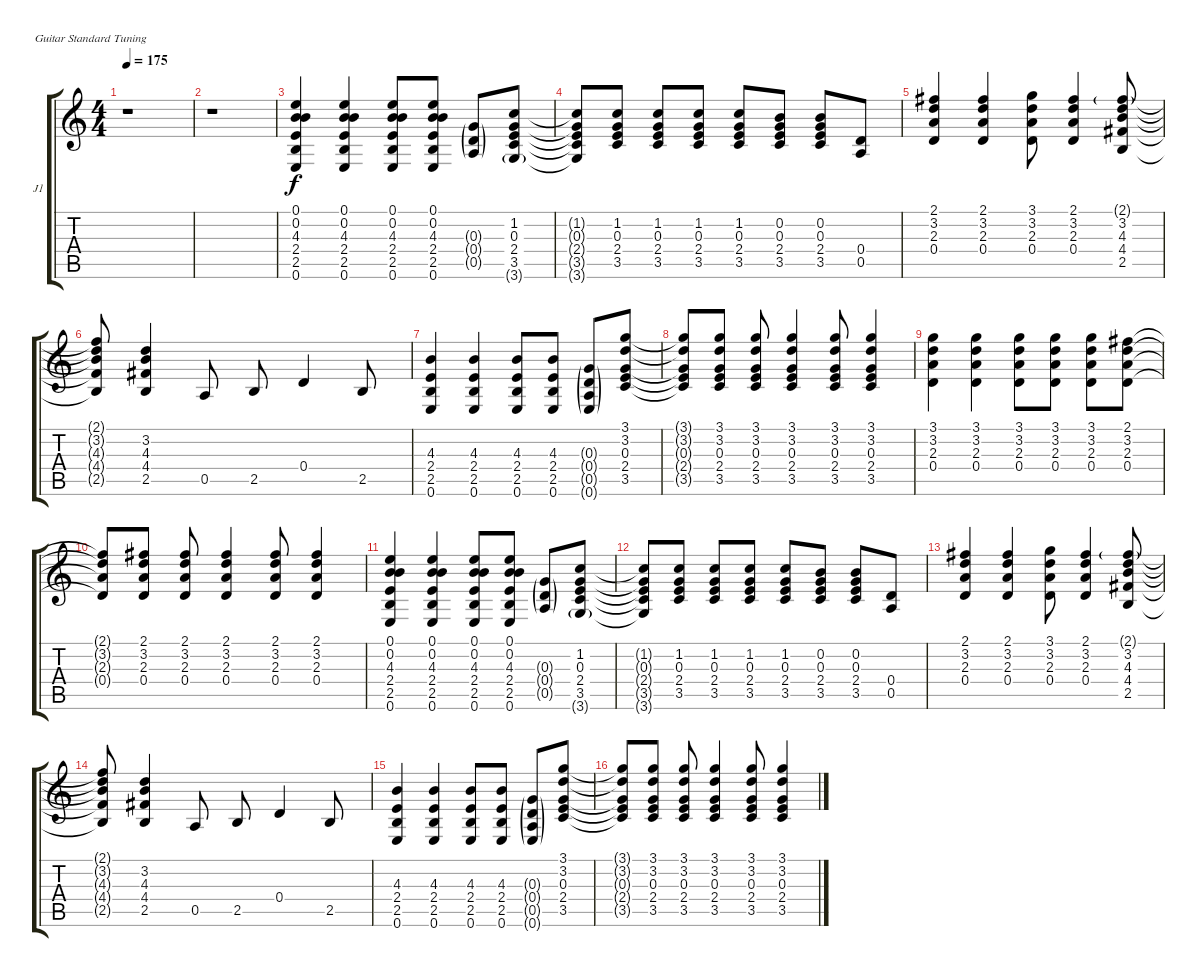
\defaultSystemsLayout 4
\bracketExtendMode groupsimilarinstruments
\firstSystemTrackNameOrientation horizontal
\otherSystemsTrackNameOrientation horizontal
\track ("J Mascis 1" "J1") {instrument electricguitarclean}
\staff {score tabs}
\tuning (E4 B3 G3 D3 A2 E2)
\ts (4 4)
\tempo 175
\clef g2
\ks c
r.1{dy f instrument electricguitarclean} |
r.1 |
(0.6 2.5 2.4 4.3 0.2 0.1).4 (0.6 2.5 2.4 4.3 0.2 0.1).4 (0.6 2.5 2.4 4.3 0.2 0.1).8 (0.6 2.5 2.4 4.3 0.2 0.1).8 (0.5{g} 0.4{g} 0.3{g}).8 (3.6{g} 3.5 2.4 0.3 1.2).8 |
(3.5{t} 2.4{t} 0.3{t} 1.2{t} 3.6{t}).8 (3.5 2.4 0.3 1.2).8 (3.5 2.4 0.3 1.2).8 (3.5 2.4 0.3 1.2).8 (3.5 2.4 0.3 1.2).8 (3.5 2.4 0.3 0.2).8 (3.5 2.4 0.3 0.2).8 (0.4 0.5).8 |
(0.4 2.3 3.2 2.1).4 (0.4 2.3 3.2 2.1).4 (0.4 2.3 3.2 3.1).8 (0.4 2.3 3.2 2.1).4 (2.5 4.4 4.3 3.2 2.1{g}).8 |
(2.5{t} 4.4{t} 4.3{t} 3.2{t} 2.1{t}).8 (2.5 4.4 4.3 3.2).4 0.5.8 2.5.8 0.4.4 2.5.8 |
(0.6 2.5 2.4 4.3).4 (0.6 2.5 2.4 4.3).4 (0.6 2.5 2.4 4.3).8 (0.6 2.5 2.4 4.3).8 (0.3{g} 0.4{g} 0.5{g} 0.6{g}).8 (3.5 2.4 0.3 3.2 3.1).8 |
(3.1{t} 3.2{t} 0.3{t} 2.4{t} 3.5{t}).8 (3.5 2.4 0.3 3.2 3.1).8 (3.5 2.4 0.3 3.2 3.1).8 (3.5 2.4 0.3 3.2 3.1).4 (3.5 2.4 0.3 3.2 3.1).8 (3.5 2.4 0.3 3.2 3.1).4 |
(0.4 2.3 3.2 3.1).4 (0.4 2.3 3.2 3.1).4 (0.4 2.3 3.2 3.1).8 (0.4 2.3 3.2 3.1).8 (0.4 2.3 3.2 3.1).8 (0.4 2.3 3.2 2.1).8 |
(2.1{t} 3.2{t} 2.3{t} 0.4{t}).8 (0.4 2.3 3.2 2.1).8 (0.4 2.3 3.2 2.1).8 (0.4 2.3 3.2 2.1).4 (0.4 2.3 3.2 2.1).8 (0.4 2.3 3.2 2.1).4 |
(0.6 2.5 2.4 4.3 0.2 0.1).4 (0.6 2.5 2.4 4.3 0.2 0.1).4 (0.6 2.5 2.4 4.3 0.2 0.1).8 (0.6 2.5 2.4 4.3 0.2 0.1).8 (0.5{g} 0.4{g} 0.3{g}).8 (3.6{g} 3.5 2.4 0.3 1.2).8 |
(3.5{t} 2.4{t} 0.3{t} 1.2{t} 3.6{t}).8 (3.5 2.4 0.3 1.2).8 (3.5 2.4 0.3 1.2).8 (3.5 2.4 0.3 1.2).8 (3.5 2.4 0.3 1.2).8 (3.5 2.4 0.3 0.2).8 (3.5 2.4 0.3 0.2).8 (0.4 0.5).8 |
(0.4 2.3 3.2 2.1).4 (0.4 2.3 3.2 2.1).4 (0.4 2.3 3.2 3.1).8 (0.4 2.3 3.2 2.1).4 (2.5 4.4 4.3 3.2 2.1{g}).8 |
(2.5{t} 4.4{t} 4.3{t} 3.2{t} 2.1{t}).8 (2.5 4.4 4.3 3.2).4 0.5.8 2.5.8 0.4.4 2.5.8 |
(0.6 2.5 2.4 4.3).4 (0.6 2.5 2.4 4.3).4 (0.6 2.5 2.4 4.3).8 (0.6 2.5 2.4 4.3).8 (0.3{g} 0.4{g} 0.5{g} 0.6{g}).8 (3.5 2.4 0.3 3.2 3.1).8 |
(3.1{t} 3.2{t} 0.3{t} 2.4{t} 3.5{t}).8 (3.5 2.4 0.3 3.2 3.1).8 (3.5 2.4 0.3 3.2 3.1).8 (3.5 2.4 0.3 3.2 3.1).4 (3.5 2.4 0.3 3.2 3.1).8 (3.5 2.4 0.3 3.2 3.1).4
